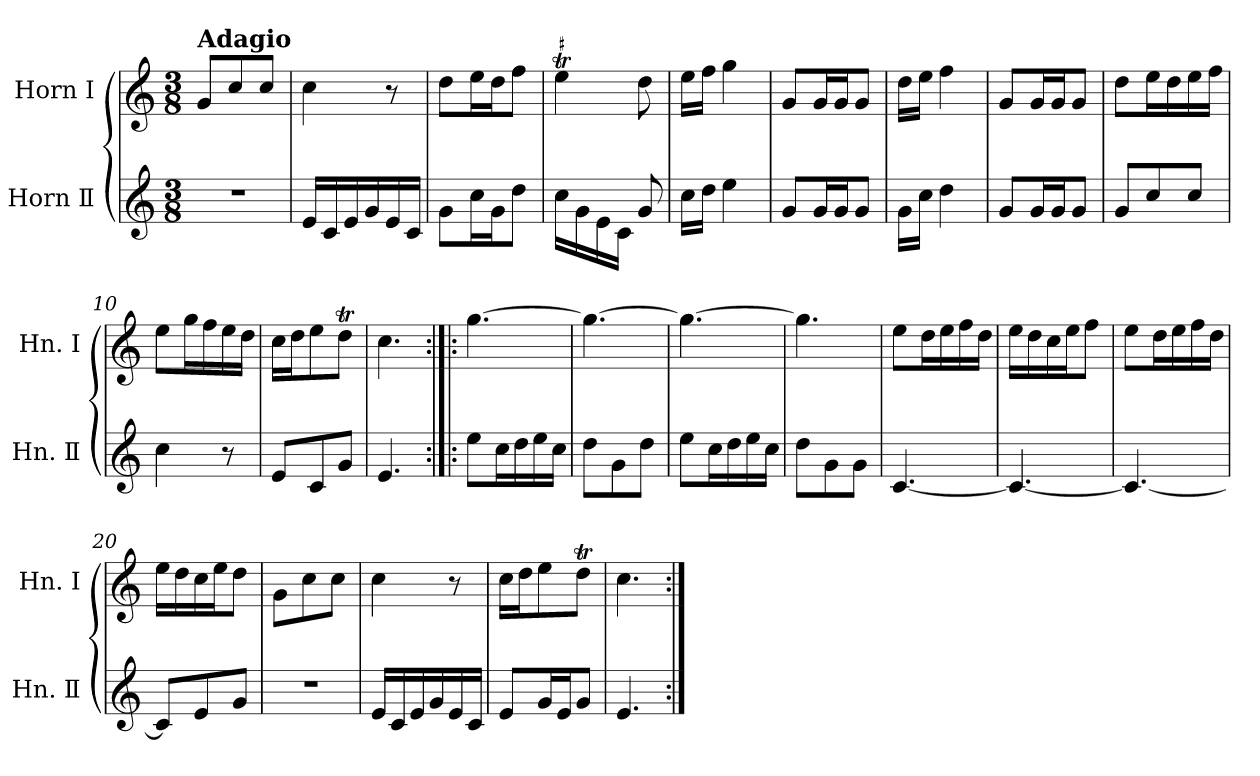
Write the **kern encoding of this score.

**kern	**kern
*part2	*part1
*staff2	*staff1
*I"Horn Ⅱ	*I"Horn Ⅰ
*I'Hn. Ⅱ	*I'Hn. Ⅰ
*clefG2	*clefG2
*ITrd7c12	*ITrd7c12
*k[]	*k[]
*M3/8	*M3/8
=1	=1
!	!LO:TX:a:B:t=Adagio
4.r	8G/L
.	8c/
.	8c/J
=2	=2
16E/LL	4c\
16C/	.
16E/	.
16G/	.
16E/	8r
16C/JJ	.
=3	=3
8G\L	8d\L
16c\L	16e\L
16G\J	16d\J
8d\J	8f\J
=4	=4
16c\LL	4eT\
16G\	.
16E\	.
16C\JJ	.
8G/	8d\
=5	=5
16c\LL	16e\LL
16d\JJ	16f\JJ
4e\	4g\
!!LO:LB:g=z
=6	=6
8G/L	8G/L
16G/L	16G/L
16G/J	16G/J
8G/J	8G/J
=7	=7
16G\LL	16d\LL
16c\JJ	16e\JJ
4d\	4f\
=8	=8
8G/L	8G/L
16G/L	16G/L
16G/J	16G/J
8G/J	8G/J
=9	=9
8G/L	8d\L
8c/	16e\L
.	16d\
8c/J	16e\
.	16f\JJ
=10	=10
4c\	8e\L
.	16g\L
.	16f\
8r	16e\
.	16d\JJ
=11	=11
8E/L	16c\LL
.	16d\J
8C/	8e\
8G/J	8dT\J
=12	=12
4.E/	4.c\
!!LO:LB:g=z
=13:|!|:	=13:|!|:
8e\L	[4.g\
16c\L	.
16d\	.
16e\	.
16c\JJ	.
=14	=14
8d\L	4.g\_
8G\	.
8d\J	.
=15	=15
8e\L	4.g\_
16c\L	.
16d\	.
16e\	.
16c\JJ	.
=16	=16
8d\L	4.g\]
8G\	.
8G\J	.
=17	=17
[4.C/	8e\L
.	16d\L
.	16e\
.	16f\
.	16d\JJ
=18	=18
4.C/_	16e\LL
.	16d\
.	16c\
.	16e\J
.	8f\J
!!LO:LB:g=z
=19	=19
4.C/_	8e\L
.	16d\L
.	16e\
.	16f\
.	16d\JJ
=20	=20
8C/L]	16e\LL
.	16d\
8E/	16c\
.	16e\J
8G/J	8d\J
=21	=21
4.r	8G\L
.	8c\
.	8c\J
=22	=22
16E/LL	4c\
16C/	.
16E/	.
16G/	.
16E/	8r
16C/JJ	.
=23	=23
8E/L	16c\LL
.	16d\J
16G/L	8e\
16E/J	.
8G/J	8dT\J
=24	=24
4.E/	4.c\
=:|!	=:|!
*-	*-
